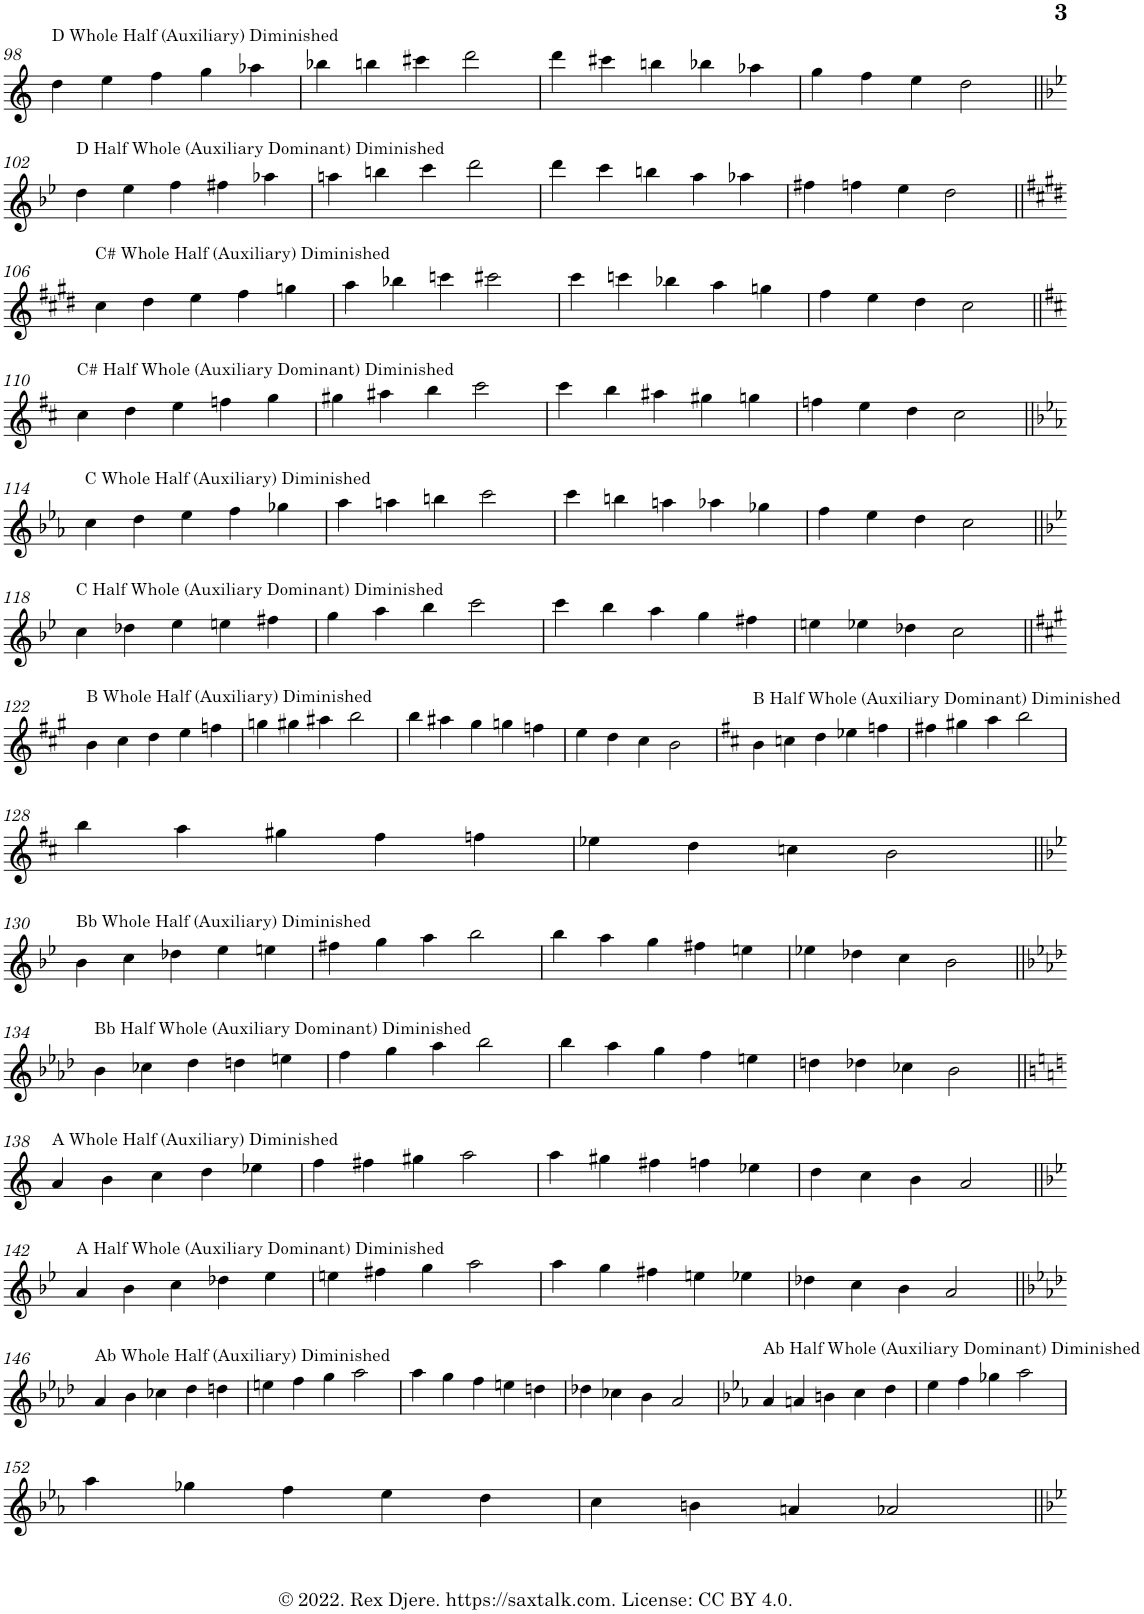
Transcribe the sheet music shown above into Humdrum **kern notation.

**kern
*part1
*staff1
*I"Alto Saxophone
*I'A. Sax.
!!LO:PB:g=z
*clefG2
*Trd5c9
*k[]
*M5/4
=98
!LO:TX:a:t=D Whole Half (Auxiliary) Diminished
4dd\
4ee\
4ff\
4gg\
4aa-X\
=99
4bb-X\
4bbn\
4ccc#X\
2ddd\
=100
4ddd\
4ccc#X\
4bbn\
4bb-X\
4aa-X\
=101
4gg\
4ff\
4ee\
2dd\
!!LO:LB:g=z
=102||
*k[b-e-]
!LO:TX:a:t=D Half Whole (Auxiliary Dominant) Diminished
4dd\
4ee-\
4ff\
4ff#X\
4aa-X\
=103
4aan\
4bbn\
4ccc\
2ddd\
=104
4ddd\
4ccc\
4bbn\
4aa\
4aa-X\
=105
4ff#X\
4ffn\
4ee-\
2dd\
!!LO:LB:g=z
=106||
*k[f#c#g#d#]
!LO:TX:a:t=C# Whole Half (Auxiliary) Diminished
4cc#\
4dd#\
4ee\
4ff#\
4ggn\
=107
4aa\
4bb-X\
4cccn\
2ccc#X\
=108
4ccc#\
4cccn\
4bb-X\
4aa\
4ggn\
=109
4ff#\
4ee\
4dd#\
2cc#\
!!LO:LB:g=z
=110||
*k[f#c#]
!LO:TX:a:t=C# Half Whole (Auxiliary Dominant) Diminished
4cc#\
4dd\
4ee\
4ffn\
4gg\
=111
4gg#X\
4aa#X\
4bb\
2ccc#\
=112
4ccc#\
4bb\
4aa#X\
4gg#X\
4ggn\
=113
4ffn\
4ee\
4dd\
2cc#\
!!LO:LB:g=z
=114||
*k[b-e-a-]
!LO:TX:a:t=C Whole Half (Auxiliary) Diminished
4cc\
4dd\
4ee-\
4ff\
4gg-X\
=115
4aa-\
4aan\
4bbn\
2ccc\
=116
4ccc\
4bbn\
4aan\
4aa-X\
4gg-X\
=117
4ff\
4ee-\
4dd\
2cc\
!!LO:LB:g=z
=118||
*k[b-e-]
!LO:TX:a:t=C Half Whole (Auxiliary Dominant) Diminished
4cc\
4dd-X\
4ee-\
4een\
4ff#X\
=119
4gg\
4aa\
4bb-\
2ccc\
=120
4ccc\
4bb-\
4aa\
4gg\
4ff#X\
=121
4een\
4ee-X\
4dd-X\
2cc\
!!LO:LB:g=z
=122||
*k[f#c#g#]
!LO:TX:a:t=B Whole Half (Auxiliary) Diminished
4b\
4cc#\
4dd\
4ee\
4ffn\
=123
4ggn\
4gg#X\
4aa#X\
2bb\
=124
4bb\
4aa#X\
4gg#\
4ggn\
4ffn\
=125
4ee\
4dd\
4cc#\
2b\
=126
*k[f#c#]
!LO:TX:a:t=B Half Whole (Auxiliary Dominant) Diminished
4b\
4ccn\
4dd\
4ee-X\
4ffn\
=127
4ff#X\
4gg#X\
4aa\
2bb\
!!LO:LB:g=z
=128
4bb\
4aa\
4gg#X\
4ff#\
4ffn\
=129
4ee-X\
4dd\
4ccn\
2b\
!!LO:LB:g=z
=130||
*k[b-e-]
!LO:TX:a:t=Bb Whole Half (Auxiliary) Diminished
4b-\
4cc\
4dd-X\
4ee-\
4een\
=131
4ff#X\
4gg\
4aa\
2bb-\
=132
4bb-\
4aa\
4gg\
4ff#X\
4een\
=133
4ee-X\
4dd-X\
4cc\
2b-\
!!LO:LB:g=z
=134||
*k[b-e-a-d-]
!LO:TX:a:t=Bb Half Whole (Auxiliary Dominant) Diminished
4b-\
4cc-X\
4dd-\
4ddn\
4een\
=135
4ff\
4gg\
4aa-\
2bb-\
=136
4bb-\
4aa-\
4gg\
4ff\
4een\
=137
4ddn\
4dd-X\
4cc-X\
2b-\
!!LO:LB:g=z
=138||
*k[]
!LO:TX:a:t=A Whole Half (Auxiliary) Diminished
4a/
4b\
4cc\
4dd\
4ee-X\
=139
4ff\
4ff#X\
4gg#X\
2aa\
=140
4aa\
4gg#X\
4ff#X\
4ffn\
4ee-X\
=141
4dd\
4cc\
4b\
2a/
!!LO:LB:g=z
=142||
*k[b-e-]
!LO:TX:a:t=A Half Whole (Auxiliary Dominant) Diminished
4a/
4b-\
4cc\
4dd-X\
4ee-\
=143
4een\
4ff#X\
4gg\
2aa\
=144
4aa\
4gg\
4ff#X\
4een\
4ee-X\
=145
4dd-X\
4cc\
4b-\
2a/
!!LO:LB:g=z
=146||
*k[b-e-a-d-]
!LO:TX:a:t=Ab Whole Half (Auxiliary) Diminished
4a-/
4b-\
4cc-X\
4dd-\
4ddn\
=147
4een\
4ff\
4gg\
2aa-\
=148
4aa-\
4gg\
4ff\
4een\
4ddn\
=149
4dd-X\
4cc-X\
4b-\
2a-/
=150
*k[b-e-a-]
!LO:TX:a:t=Ab Half Whole (Auxiliary Dominant) Diminished
4a-/
4an/
4bn\
4cc\
4dd\
=151
4ee-\
4ff\
4gg-X\
2aa-\
!!LO:LB:g=z
=152
4aa-\
4gg-X\
4ff\
4ee-\
4dd\
=153
4cc\
4bn\
4an/
2a-X/
=||
*-
